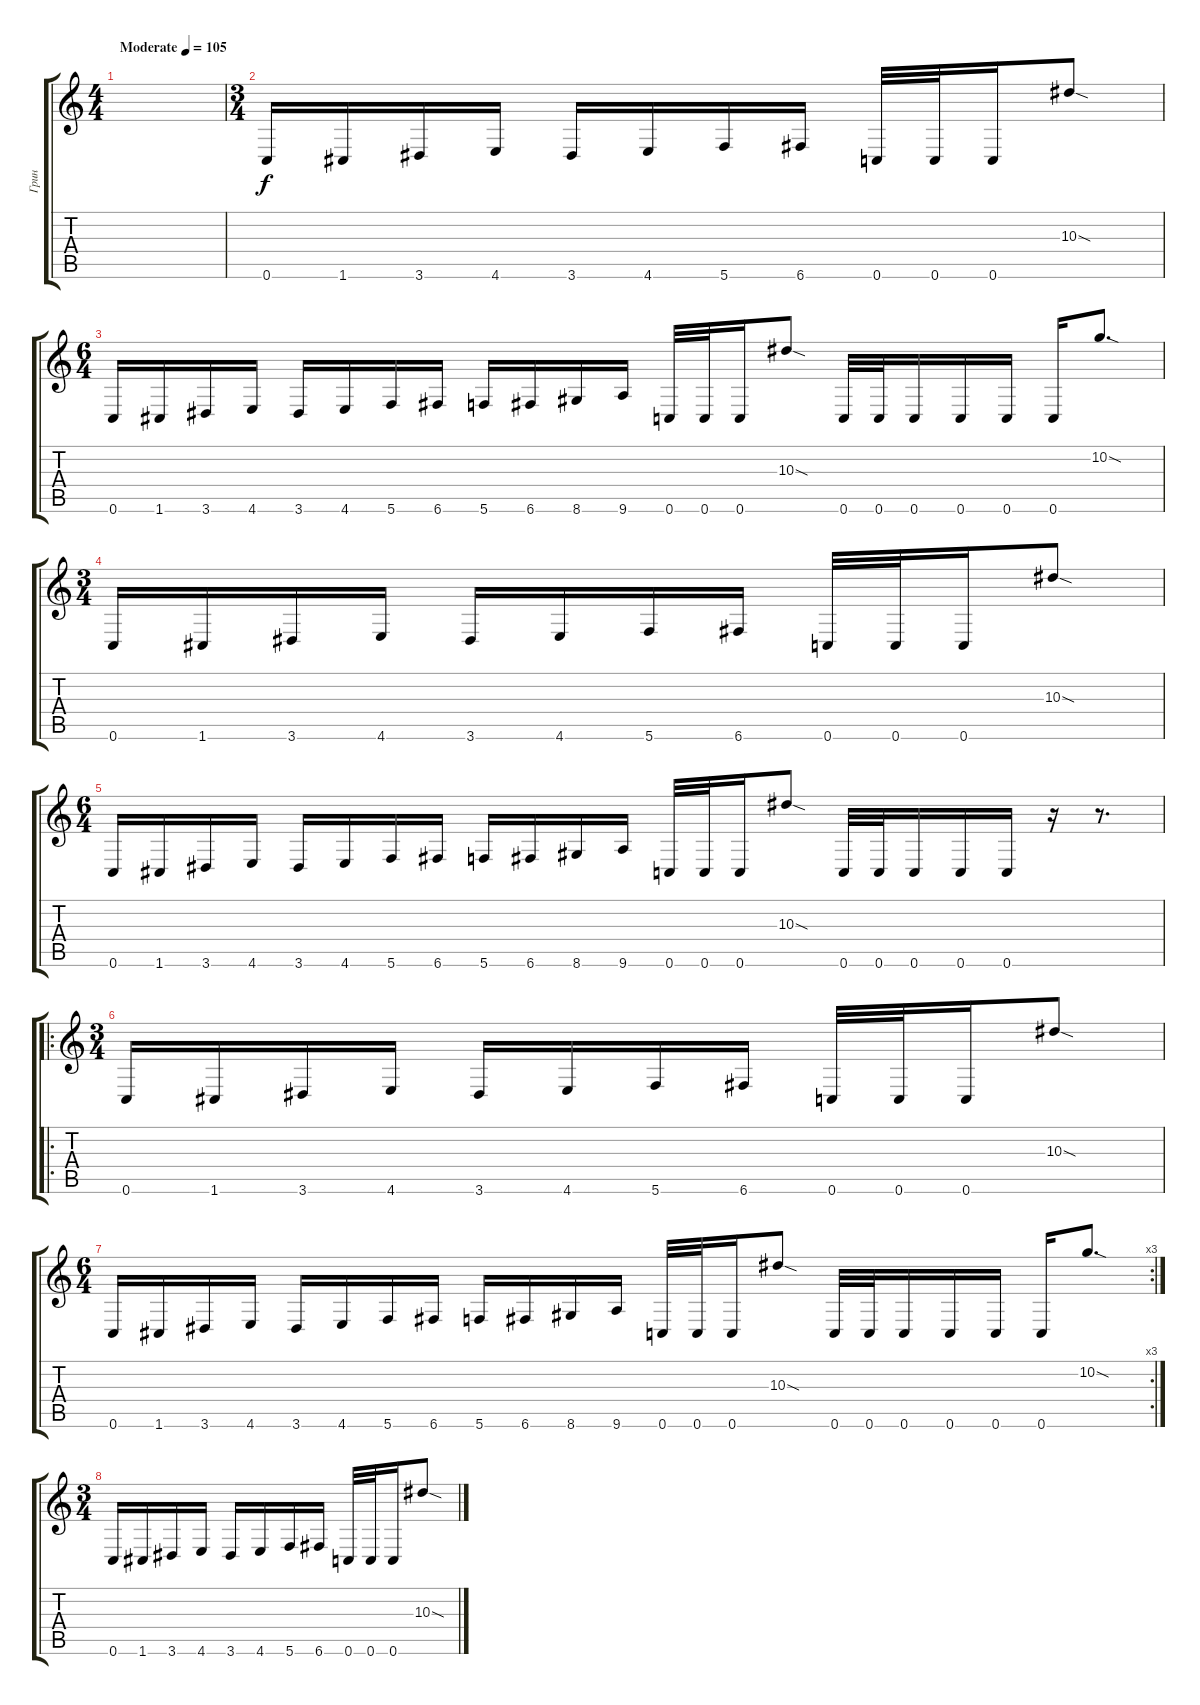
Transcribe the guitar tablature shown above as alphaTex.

\track ("Грин" "Грин") {instrument overdrivenguitar}
\staff {score tabs}
\tuning (D4 A3 F3 C3 G2 C2) {hide}
\ts (4 4)
\tempo (105 "Moderate")
\clef g2
\ks c
|
\ts (3 4)
0.6.16 1.6.16 3.6.16 4.6.16 3.6.16 4.6.16 5.6.16 6.6.16 0.6.32 0.6.32 0.6.16 10.3{sod}.8 |
\ts (6 4)
0.6.16 1.6.16 3.6.16 4.6.16 3.6.16 4.6.16 5.6.16 6.6.16 5.6.16 6.6.16 8.6.16 9.6.16 0.6.32 0.6.32 0.6.16 10.3{sod}.8 0.6.32 0.6.32 0.6.16 0.6.16 0.6.16 0.6.16 10.2{sod}.8{d} |
\ts (3 4)
0.6.16 1.6.16 3.6.16 4.6.16 3.6.16 4.6.16 5.6.16 6.6.16 0.6.32 0.6.32 0.6.16 10.3{sod}.8 |
\ts (6 4)
0.6.16 1.6.16 3.6.16 4.6.16 3.6.16 4.6.16 5.6.16 6.6.16 5.6.16 6.6.16 8.6.16 9.6.16 0.6.32 0.6.32 0.6.16 10.3{sod}.8 0.6.32 0.6.32 0.6.16 0.6.16 0.6.16 r.16 r.8{d} |
\ro
\ts (3 4)
0.6.16 1.6.16 3.6.16 4.6.16 3.6.16 4.6.16 5.6.16 6.6.16 0.6.32 0.6.32 0.6.16 10.3{sod}.8 |
\rc 3
\ts (6 4)
0.6.16 1.6.16 3.6.16 4.6.16 3.6.16 4.6.16 5.6.16 6.6.16 5.6.16 6.6.16 8.6.16 9.6.16 0.6.32 0.6.32 0.6.16 10.3{sod}.8 0.6.32 0.6.32 0.6.16 0.6.16 0.6.16 0.6.16 10.2{sod}.8{d} |
\ts (3 4)
0.6.16 1.6.16 3.6.16 4.6.16 3.6.16 4.6.16 5.6.16 6.6.16 0.6.32 0.6.32 0.6.16 10.3{sod}.8
